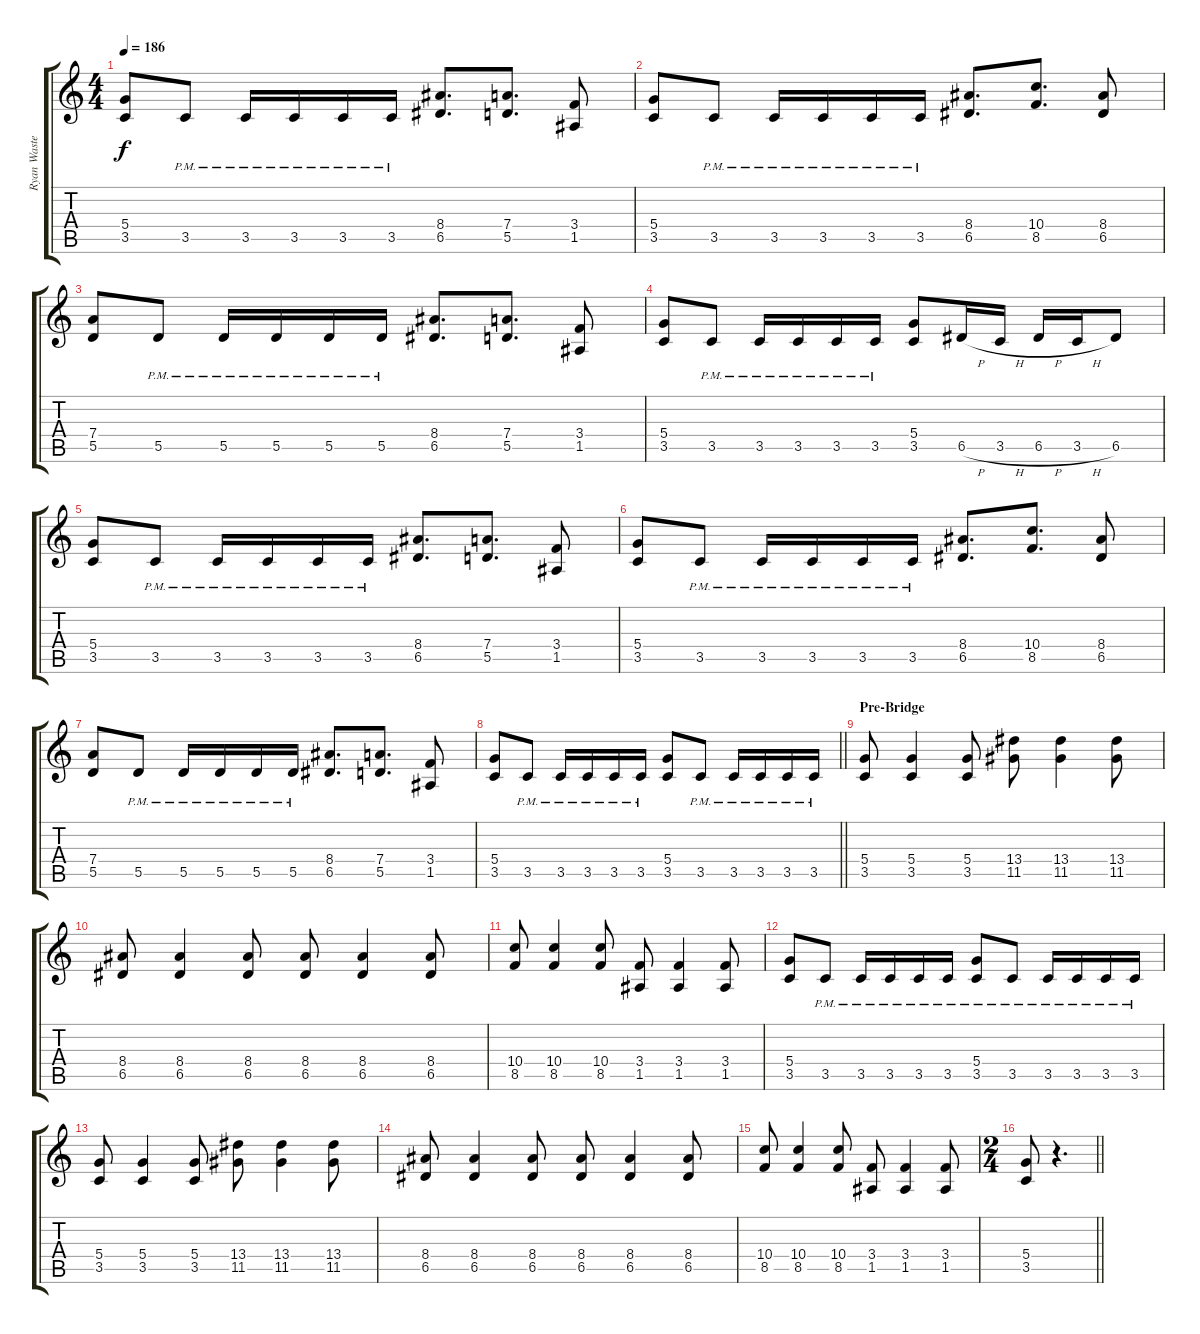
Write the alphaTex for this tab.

\track ("Ryan Waste (Left)" "Ryan Waste") {instrument distortionguitar}
\staff {score tabs}
\tuning (E4 B3 G3 D3 A2 E2) {hide}
\ts (4 4)
\tempo 186
\clef g2
\ks c
(5.4 3.5).8{dy f} 3.5{pm}.8 3.5{pm}.16 3.5{pm}.16 3.5{pm}.16 3.5{pm}.16 (8.4 6.5).8{d} (7.4 5.5).8{d} (3.4 1.5).8 |
(5.4 3.5).8 3.5{pm}.8 3.5{pm}.16 3.5{pm}.16 3.5{pm}.16 3.5{pm}.16 (8.4 6.5).8{d} (10.4 8.5).8{d} (8.4 6.5).8 |
(7.4 5.5).8 5.5{pm}.8 5.5{pm}.16 5.5{pm}.16 5.5{pm}.16 5.5{pm}.16 (8.4 6.5).8{d} (7.4 5.5).8{d} (3.4 1.5).8 |
(5.4 3.5).8 3.5{pm}.8 3.5{pm}.16 3.5{pm}.16 3.5{pm}.16 3.5{pm}.16 (5.4 3.5).8 6.5{h}.16 3.5{h}.16 6.5{h}.16 3.5{h}.16 6.5.8 |
(5.4 3.5).8 3.5{pm}.8 3.5{pm}.16 3.5{pm}.16 3.5{pm}.16 3.5{pm}.16 (8.4 6.5).8{d} (7.4 5.5).8{d} (3.4 1.5).8 |
(5.4 3.5).8 3.5{pm}.8 3.5{pm}.16 3.5{pm}.16 3.5{pm}.16 3.5{pm}.16 (8.4 6.5).8{d} (10.4 8.5).8{d} (8.4 6.5).8 |
(7.4 5.5).8 5.5{pm}.8 5.5{pm}.16 5.5{pm}.16 5.5{pm}.16 5.5{pm}.16 (8.4 6.5).8{d} (7.4 5.5).8{d} (3.4 1.5).8 |
\barLineRight lightlight
(5.4 3.5).8 3.5{pm}.8 3.5{pm}.16 3.5{pm}.16 3.5{pm}.16 3.5{pm}.16 (5.4 3.5).8 3.5{pm}.8 3.5{pm}.16 3.5{pm}.16 3.5{pm}.16 3.5{pm}.16 |
\section ("" "Pre-Bridge")
(5.4 3.5).8 (5.4 3.5).4 (5.4 3.5).8 (13.4 11.5).8 (13.4 11.5).4 (13.4 11.5).8 |
(8.4 6.5).8 (8.4 6.5).4 (8.4 6.5).8 (8.4 6.5).8 (8.4 6.5).4 (8.4 6.5).8 |
(10.4 8.5).8 (10.4 8.5).4 (10.4 8.5).8 (3.4 1.5).8 (3.4 1.5).4 (3.4 1.5).8 |
(5.4 3.5).8 3.5{pm}.8 3.5{pm}.16 3.5{pm}.16 3.5{pm}.16 3.5{pm}.16 (5.4{pm} 3.5{pm}).8 3.5{pm}.8 3.5{pm}.16 3.5{pm}.16 3.5{pm}.16 3.5{pm}.16 |
(5.4 3.5).8 (5.4 3.5).4 (5.4 3.5).8 (13.4 11.5).8 (13.4 11.5).4 (13.4 11.5).8 |
(8.4 6.5).8 (8.4 6.5).4 (8.4 6.5).8 (8.4 6.5).8 (8.4 6.5).4 (8.4 6.5).8 |
(10.4 8.5).8 (10.4 8.5).4 (10.4 8.5).8 (3.4 1.5).8 (3.4 1.5).4 (3.4 1.5).8 |
\ts (2 4)
\barLineRight lightlight
(5.4 3.5).8 r.4{d}
